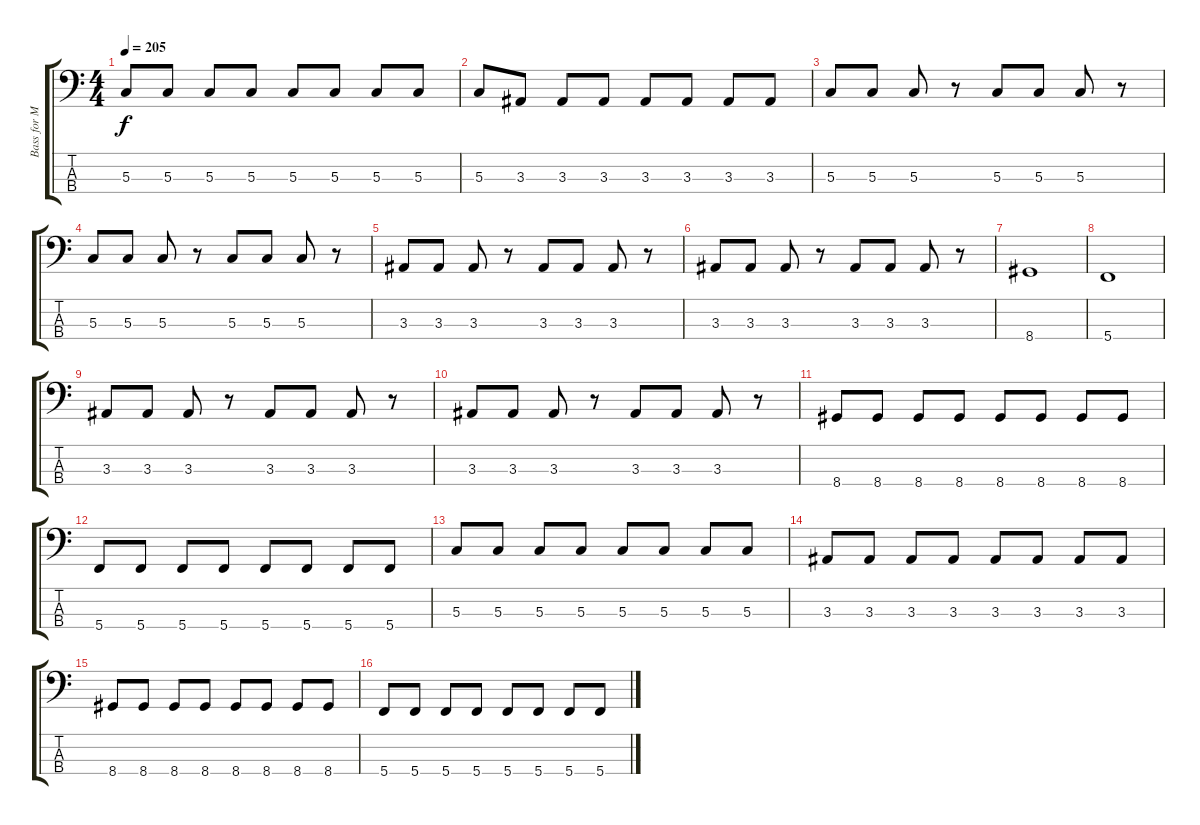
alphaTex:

\track ("Bass for Me" "Bass for M") {instrument acousticguitarsteel}
\staff {score tabs}
\tuning (F2 C2 G1 C1) {hide}
\ts (4 4)
\tempo 205
\clef f4
\ks c
5.3.8{dy f} 5.3.8 5.3.8 5.3.8 5.3.8 5.3.8 5.3.8 5.3.8 |
5.3.8 3.3.8 3.3.8 3.3.8 3.3.8 3.3.8 3.3.8 3.3.8 |
5.3.8 5.3.8 5.3.8 r.8 5.3.8 5.3.8 5.3.8 r.8 |
5.3.8 5.3.8 5.3.8 r.8 5.3.8 5.3.8 5.3.8 r.8 |
3.3.8 3.3.8 3.3.8 r.8 3.3.8 3.3.8 3.3.8 r.8 |
3.3.8 3.3.8 3.3.8 r.8 3.3.8 3.3.8 3.3.8 r.8 |
8.4.1 |
5.4.1 |
3.3.8 3.3.8 3.3.8 r.8 3.3.8 3.3.8 3.3.8 r.8 |
3.3.8 3.3.8 3.3.8 r.8 3.3.8 3.3.8 3.3.8 r.8 |
8.4.8 8.4.8 8.4.8 8.4.8 8.4.8 8.4.8 8.4.8 8.4.8 |
5.4.8 5.4.8 5.4.8 5.4.8 5.4.8 5.4.8 5.4.8 5.4.8 |
5.3.8 5.3.8 5.3.8 5.3.8 5.3.8 5.3.8 5.3.8 5.3.8 |
3.3.8 3.3.8 3.3.8 3.3.8 3.3.8 3.3.8 3.3.8 3.3.8 |
8.4.8 8.4.8 8.4.8 8.4.8 8.4.8 8.4.8 8.4.8 8.4.8 |
5.4.8 5.4.8 5.4.8 5.4.8 5.4.8 5.4.8 5.4.8 5.4.8
